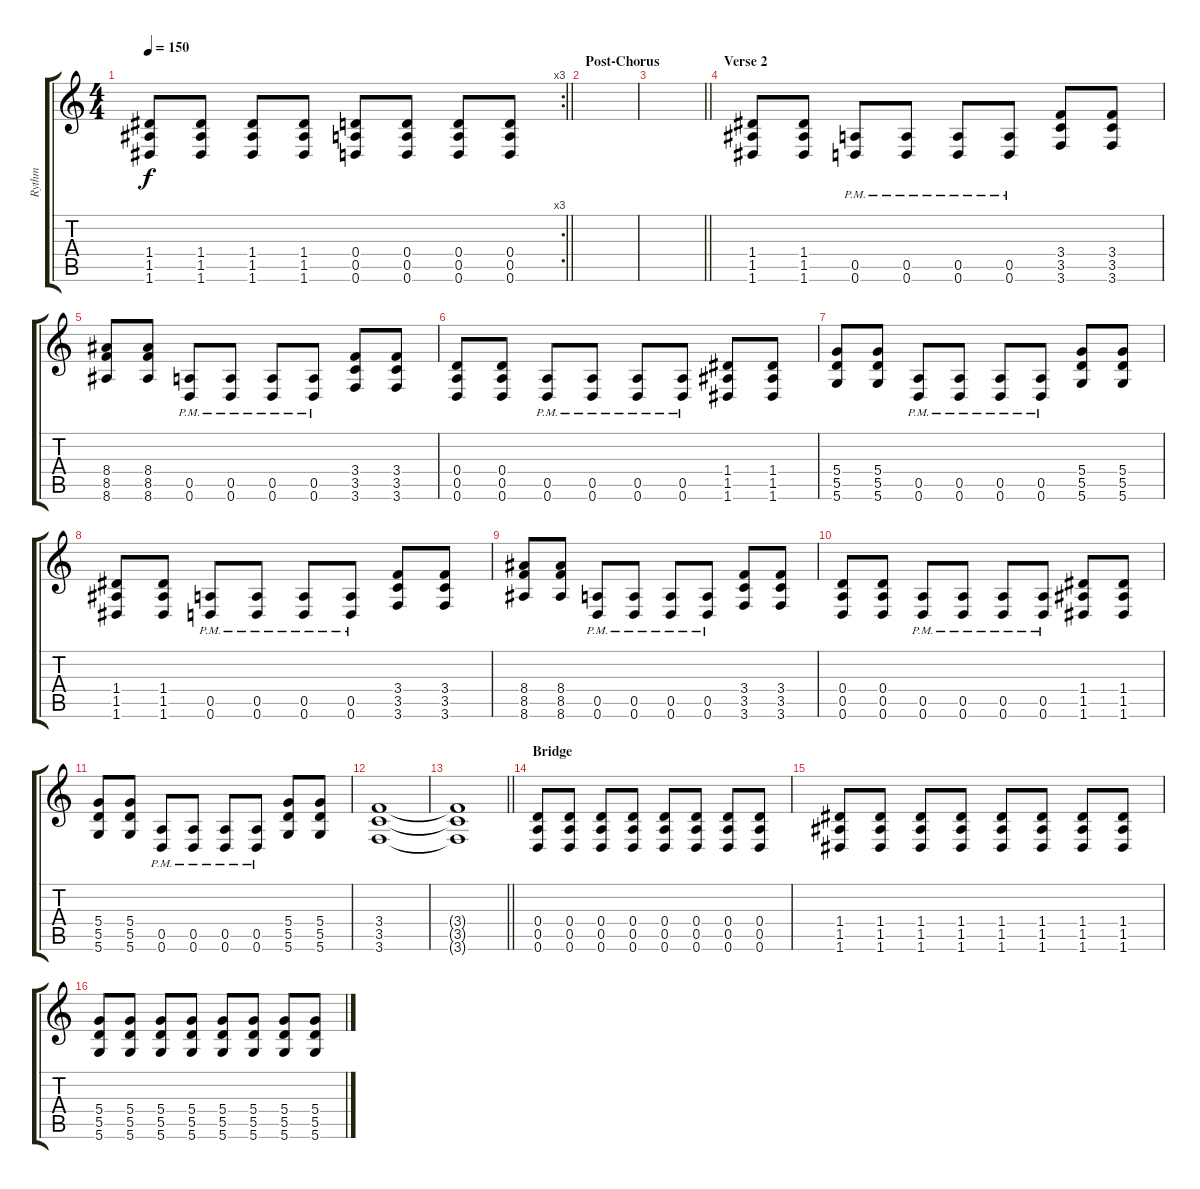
\track ("Rythm" "Rythm") {instrument distortionguitar}
\staff {score tabs}
\tuning (E4 B3 G3 D3 A2 D2) {hide}
\rc 3
\ts (4 4)
\tempo 150
\clef g2
\barLineRight lightlight
\ks c
(1.4 1.5 1.6).8{dy f} (1.4 1.5 1.6).8 (1.4 1.5 1.6).8 (1.4 1.5 1.6).8 (0.4 0.5 0.6).8 (0.4 0.5 0.6).8 (0.4 0.5 0.6).8 (0.4 0.5 0.6).8 |
\section ("" "Post-Chorus")
|
\barLineRight lightlight
|
\section ("" "Verse 2")
(1.4 1.5 1.6).8 (1.4 1.5 1.6).8 (0.5{pm} 0.6{pm}).8 (0.5{pm} 0.6{pm}).8 (0.5{pm} 0.6{pm}).8 (0.5{pm} 0.6{pm}).8 (3.4 3.5 3.6).8 (3.4 3.5 3.6).8 |
(8.4 8.5 8.6).8 (8.4 8.5 8.6).8 (0.5{pm} 0.6{pm}).8 (0.5{pm} 0.6{pm}).8 (0.5{pm} 0.6{pm}).8 (0.5{pm} 0.6{pm}).8 (3.4 3.5 3.6).8 (3.4 3.5 3.6).8 |
(0.4 0.5 0.6).8 (0.4 0.5 0.6).8 (0.5{pm} 0.6{pm}).8 (0.5{pm} 0.6{pm}).8 (0.5{pm} 0.6{pm}).8 (0.5{pm} 0.6{pm}).8 (1.4 1.5 1.6).8 (1.4 1.5 1.6).8 |
(5.4 5.5 5.6).8 (5.4 5.5 5.6).8 (0.5{pm} 0.6{pm}).8 (0.5{pm} 0.6{pm}).8 (0.5{pm} 0.6{pm}).8 (0.5{pm} 0.6{pm}).8 (5.4 5.5 5.6).8 (5.4 5.5 5.6).8 |
(1.4 1.5 1.6).8 (1.4 1.5 1.6).8 (0.5{pm} 0.6{pm}).8 (0.5{pm} 0.6{pm}).8 (0.5{pm} 0.6{pm}).8 (0.5{pm} 0.6{pm}).8 (3.4 3.5 3.6).8 (3.4 3.5 3.6).8 |
(8.4 8.5 8.6).8 (8.4 8.5 8.6).8 (0.5{pm} 0.6{pm}).8 (0.5{pm} 0.6{pm}).8 (0.5{pm} 0.6{pm}).8 (0.5{pm} 0.6{pm}).8 (3.4 3.5 3.6).8 (3.4 3.5 3.6).8 |
(0.4 0.5 0.6).8 (0.4 0.5 0.6).8 (0.5{pm} 0.6{pm}).8 (0.5{pm} 0.6{pm}).8 (0.5{pm} 0.6{pm}).8 (0.5{pm} 0.6{pm}).8 (1.4 1.5 1.6).8 (1.4 1.5 1.6).8 |
(5.4 5.5 5.6).8 (5.4 5.5 5.6).8 (0.5{pm} 0.6{pm}).8 (0.5{pm} 0.6{pm}).8 (0.5{pm} 0.6{pm}).8 (0.5{pm} 0.6{pm}).8 (5.4 5.5 5.6).8 (5.4 5.5 5.6).8 |
(3.4 3.5 3.6).1 |
\barLineRight lightlight
(3.4{t} 3.5{t} 3.6{t}).1 |
\section ("" "Bridge")
(0.4 0.5 0.6).8 (0.4 0.5 0.6).8 (0.4 0.5 0.6).8 (0.4 0.5 0.6).8 (0.4 0.5 0.6).8 (0.4 0.5 0.6).8 (0.4 0.5 0.6).8 (0.4 0.5 0.6).8 |
(1.4 1.5 1.6).8 (1.4 1.5 1.6).8 (1.4 1.5 1.6).8 (1.4 1.5 1.6).8 (1.4 1.5 1.6).8 (1.4 1.5 1.6).8 (1.4 1.5 1.6).8 (1.4 1.5 1.6).8 |
(5.4 5.5 5.6).8 (5.4 5.5 5.6).8 (5.4 5.5 5.6).8 (5.4 5.5 5.6).8 (5.4 5.5 5.6).8 (5.4 5.5 5.6).8 (5.4 5.5 5.6).8 (5.4 5.5 5.6).8
